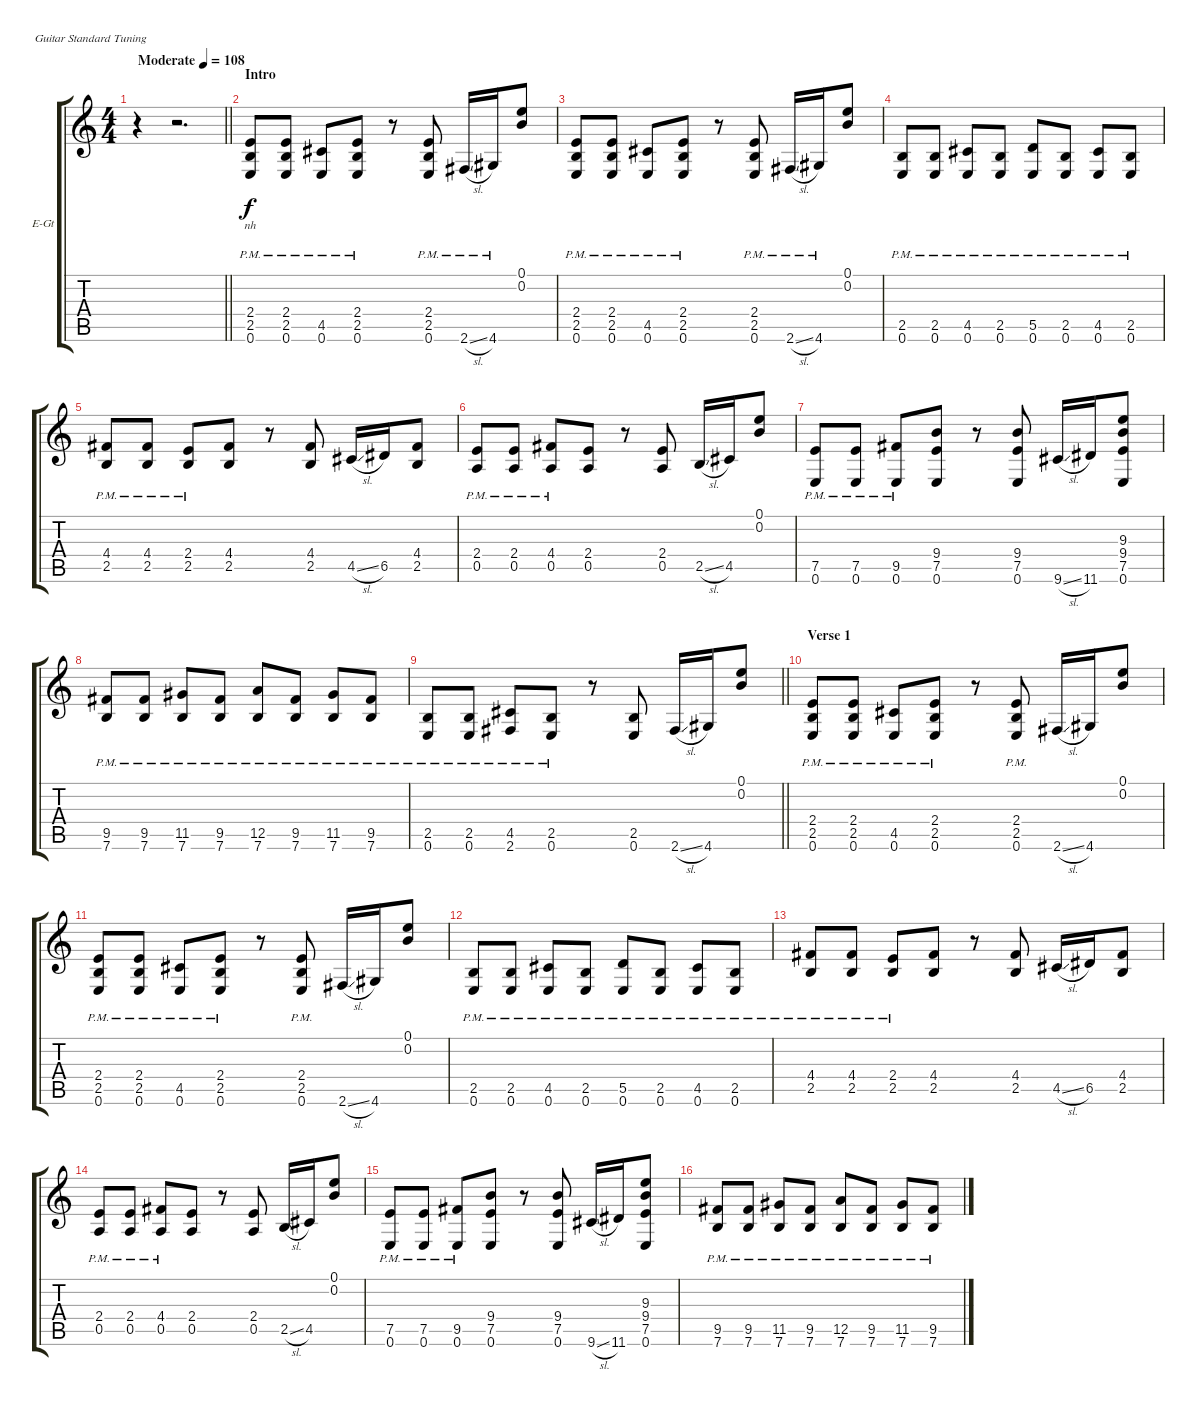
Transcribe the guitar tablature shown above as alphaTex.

\bracketExtendMode groupsimilarinstruments
\firstSystemTrackNameOrientation horizontal
\otherSystemsTrackNameOrientation horizontal
\track ("Ray Toro" "E-Gt") {instrument overdrivenguitar}
\staff {score tabs}
\tuning (E4 B3 G3 D3 A2 E2)
\ts (4 4)
\beaming (8 2 2 2 2)
\tempo (108 "Moderate")
\clef g2
\barLineRight lightlight
\ks c
r.4{dy f instrument overdrivenguitar} r.2{d} |
\section ("" "Intro")
(2.4{pm} 2.5{pm} 0.6{pm}).8{lyrics (0 "nh") lyrics (1 "") lyrics (2 "") lyrics (3 "") lyrics (4 "")} (2.4{pm} 2.5{pm} 0.6{pm}).8 (4.5{pm} 0.6{pm}).8 (2.4{pm} 2.5{pm} 0.6{pm}).8 r.8 (0.6{pm} 2.5{pm} 2.4{pm}).8 2.6{sl pm}.16 4.6{pm}.16 (0.1 0.2).8 |
(2.4{pm} 2.5{pm} 0.6{pm}).8 (2.4{pm} 2.5{pm} 0.6{pm}).8 (4.5{pm} 0.6{pm}).8 (2.4{pm} 2.5{pm} 0.6{pm}).8 r.8 (0.6{pm} 2.5{pm} 2.4{pm}).8 2.6{sl pm}.16 4.6{pm}.16 (0.1 0.2).8 |
(2.5{pm} 0.6{pm}).8 (2.5{pm} 0.6{pm}).8 (4.5{pm} 0.6{pm}).8 (2.5{pm} 0.6{pm}).8 (5.5{pm} 0.6{pm}).8 (2.5{pm} 0.6{pm}).8 (4.5{pm} 0.6{pm}).8 (2.5{pm} 0.6{pm}).8 |
(2.5{pm} 4.4{pm}).8 (2.5{pm} 4.4{pm}).8 (2.5{pm} 2.4{pm}).8 (2.5 4.4).8 r.8 (2.5 4.4).8 4.5{sl}.16 6.5.16 (2.5 4.4).8 |
(0.5{pm} 2.4{pm}).8 (0.5{pm} 2.4{pm}).8 (0.5{pm} 4.4{pm}).8 (0.5 2.4).8 r.8 (0.5 2.4).8 2.5{sl}.16 4.5.16 (0.1 0.2).8 |
(7.5{pm} 0.6{pm}).8 (7.5{pm} 0.6{pm}).8 (0.6{pm} 9.5{pm}).8 (0.6 7.5 9.4).8 r.8 (7.5 0.6 9.4).8 9.6{sl}.16 11.6.16 (7.5 9.4 0.6 9.3).8 |
(9.5{pm} 7.6).8 (9.5{pm} 7.6{pm}).8 (11.5{pm} 7.6{pm}).8 (9.5{pm} 7.6{pm}).8 (12.5{pm} 7.6{pm}).8 (9.5{pm} 7.6{pm}).8 (11.5{pm} 7.6{pm}).8 (9.5{pm} 7.6{pm}).8 |
\barLineRight lightlight
(2.5{pm} 0.6{pm}).8 (2.5{pm} 0.6{pm}).8 (2.6{pm} 4.5{pm}).8 (2.5{pm} 0.6{pm}).8 r.8 (2.5 0.6).8 2.6{sl}.16 4.6.16 (0.1 0.2).8 |
\section ("" "Verse 1")
(2.4{pm} 2.5{pm} 0.6{pm}).8 (2.4{pm} 2.5{pm} 0.6{pm}).8 (4.5{pm} 0.6{pm}).8 (2.4{pm} 2.5{pm} 0.6{pm}).8 r.8 (0.6{pm} 2.5{pm} 2.4{pm}).8 2.6{sl}.16 4.6.16 (0.1 0.2).8 |
(2.4{pm} 2.5{pm} 0.6{pm}).8 (2.4{pm} 2.5{pm} 0.6{pm}).8 (4.5{pm} 0.6{pm}).8 (2.4{pm} 2.5{pm} 0.6{pm}).8 r.8 (0.6{pm} 2.5{pm} 2.4{pm}).8 2.6{sl}.16 4.6.16 (0.1 0.2).8 |
(2.5{pm} 0.6{pm}).8 (2.5{pm} 0.6{pm}).8 (4.5{pm} 0.6{pm}).8 (2.5{pm} 0.6{pm}).8 (5.5{pm} 0.6{pm}).8 (2.5{pm} 0.6{pm}).8 (4.5{pm} 0.6{pm}).8 (2.5{pm} 0.6{pm}).8 |
(2.5{pm} 4.4{pm}).8 (2.5{pm} 4.4{pm}).8 (2.5{pm} 2.4{pm}).8 (2.5 4.4).8 r.8 (2.5 4.4).8 4.5{sl}.16 6.5.16 (2.5 4.4).8 |
(0.5{pm} 2.4{pm}).8 (0.5{pm} 2.4{pm}).8 (0.5{pm} 4.4{pm}).8 (0.5 2.4).8 r.8 (0.5 2.4).8 2.5{sl}.16 4.5.16 (0.1 0.2).8 |
(7.5{pm} 0.6{pm}).8 (7.5{pm} 0.6{pm}).8 (0.6{pm} 9.5{pm}).8 (0.6 7.5 9.4).8 r.8 (7.5 0.6 9.4).8 9.6{sl}.16 11.6.16 (7.5 9.4 0.6 9.3).8 |
(9.5{pm} 7.6).8 (9.5{pm} 7.6{pm}).8 (11.5{pm} 7.6{pm}).8 (9.5{pm} 7.6{pm}).8 (12.5{pm} 7.6{pm}).8 (9.5{pm} 7.6{pm}).8 (11.5{pm} 7.6{pm}).8 (9.5{pm} 7.6{pm}).8
